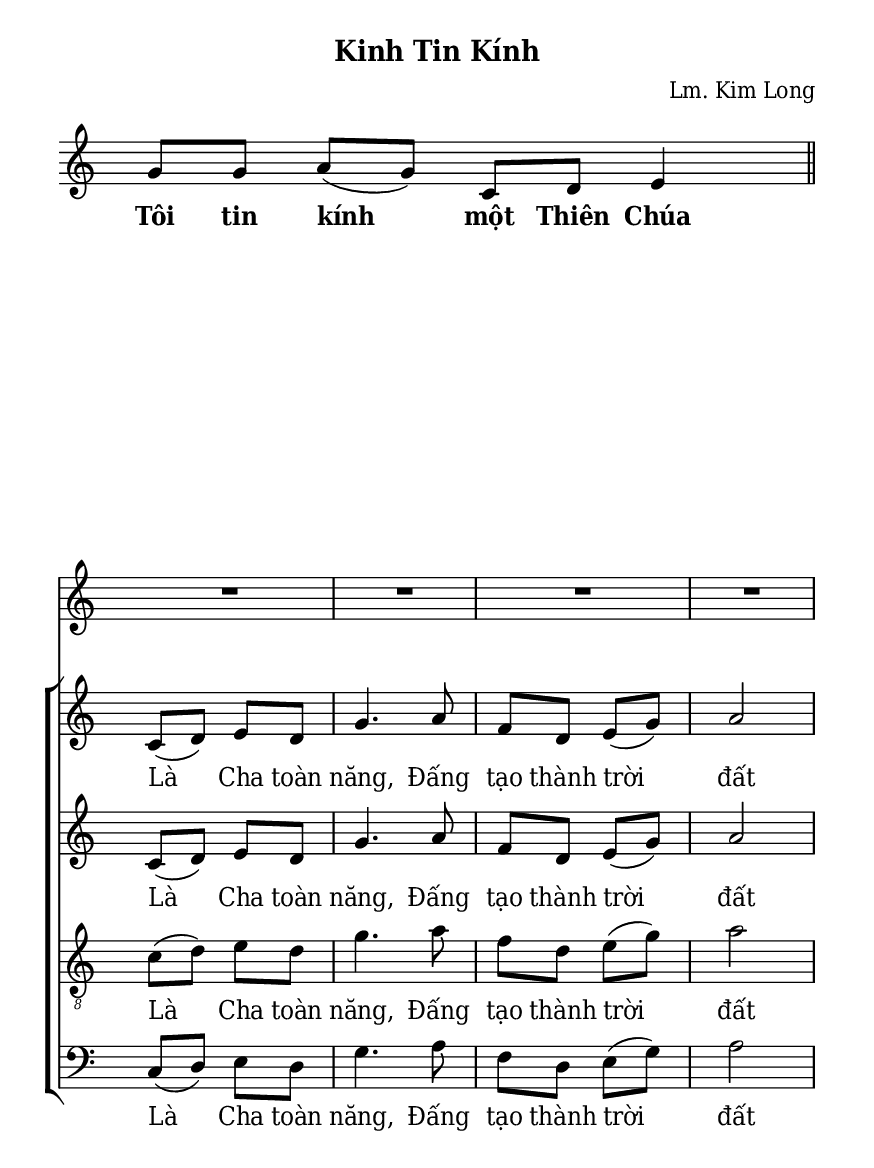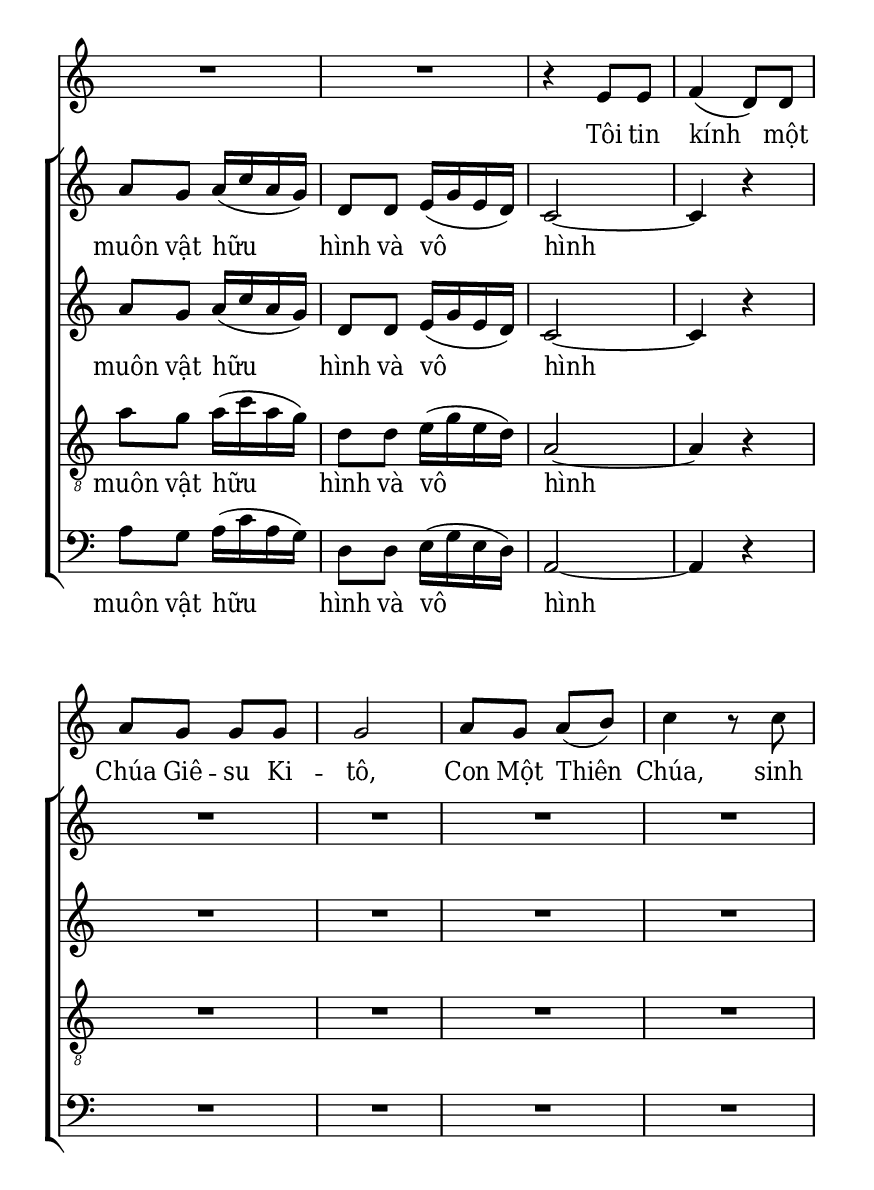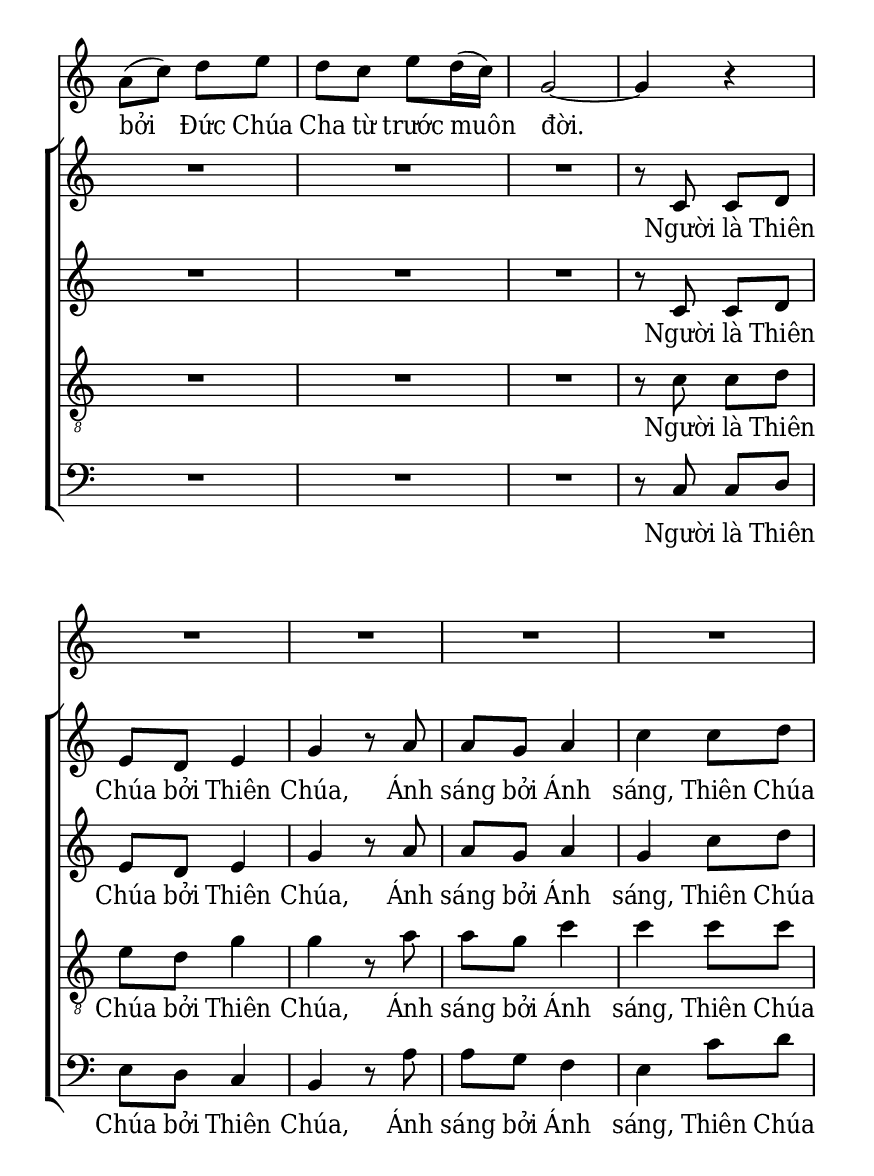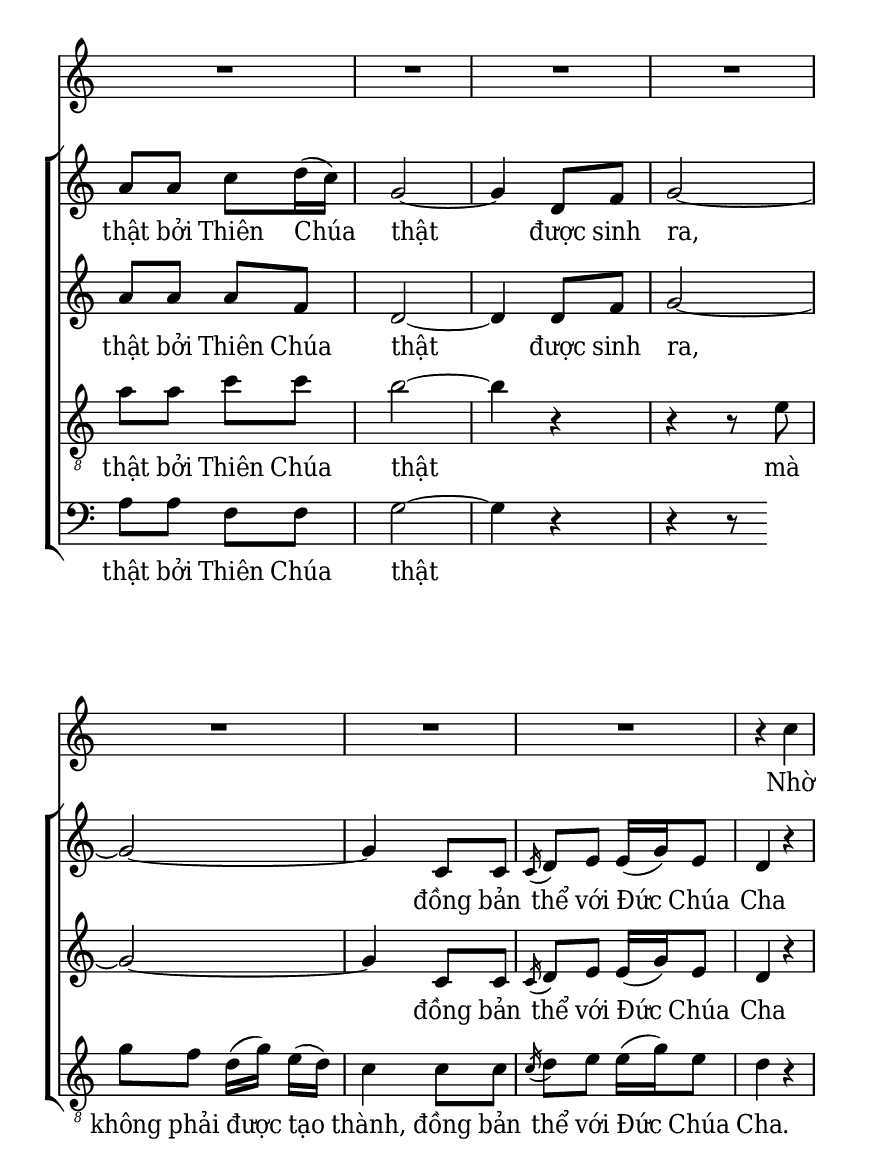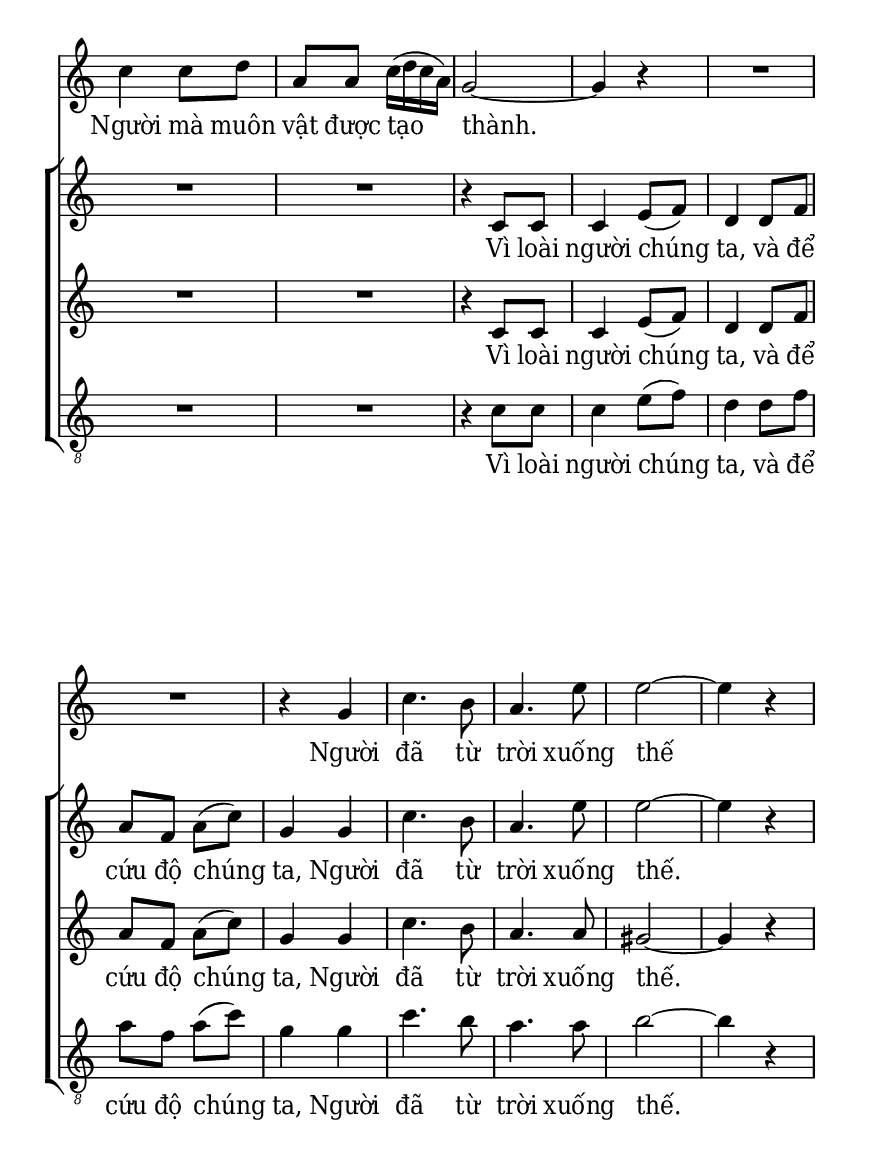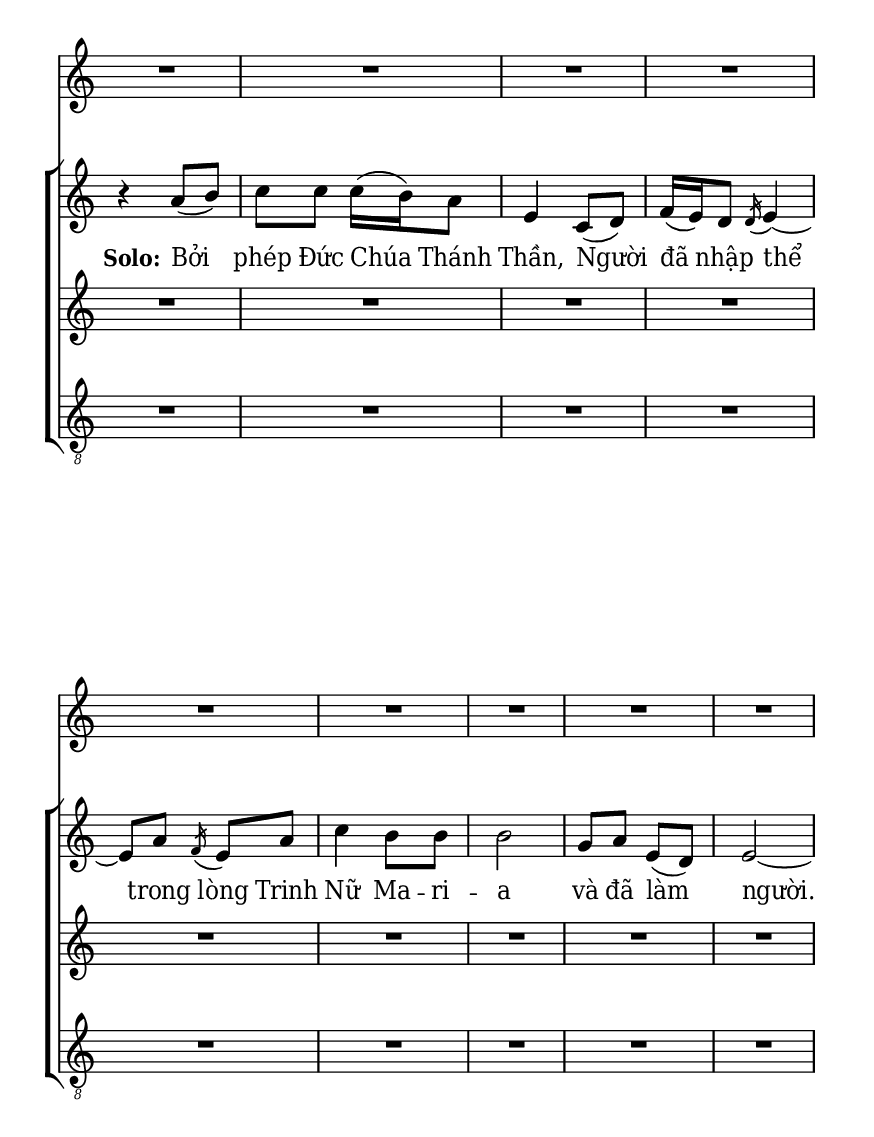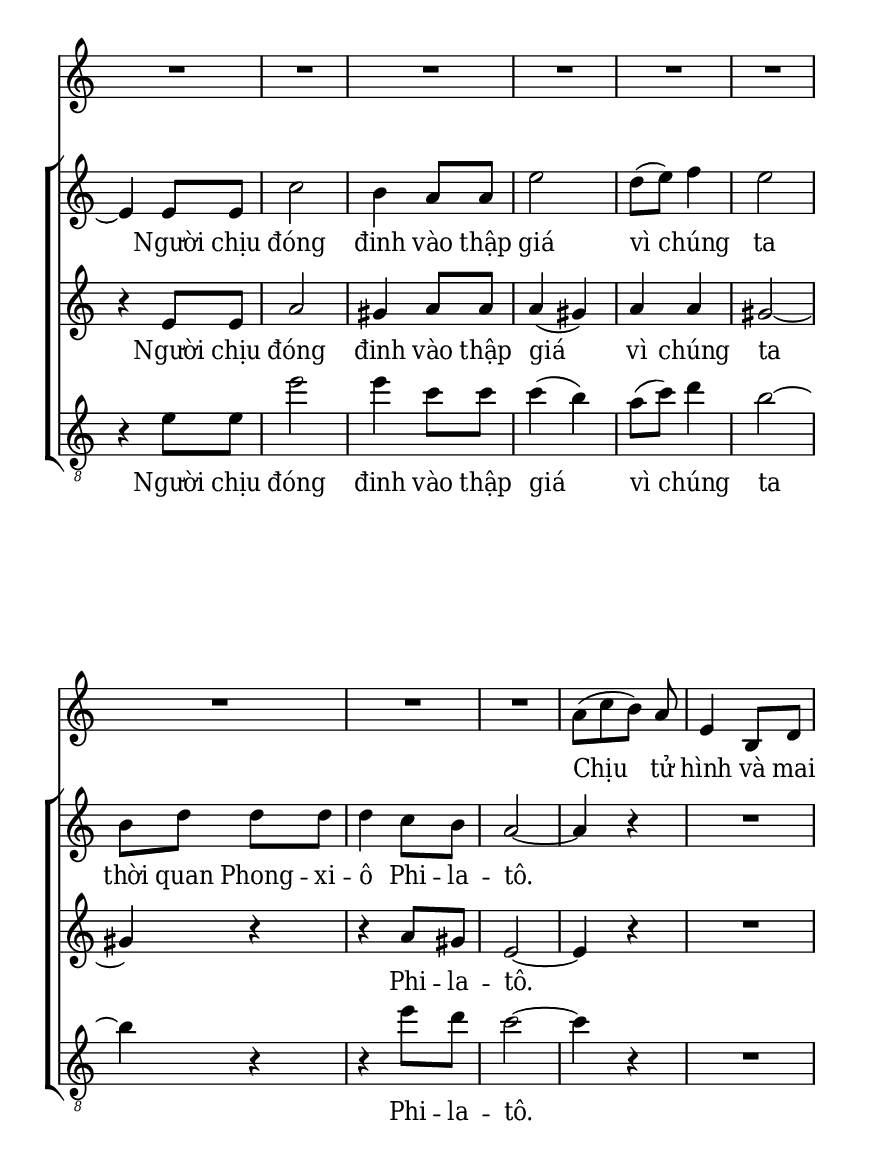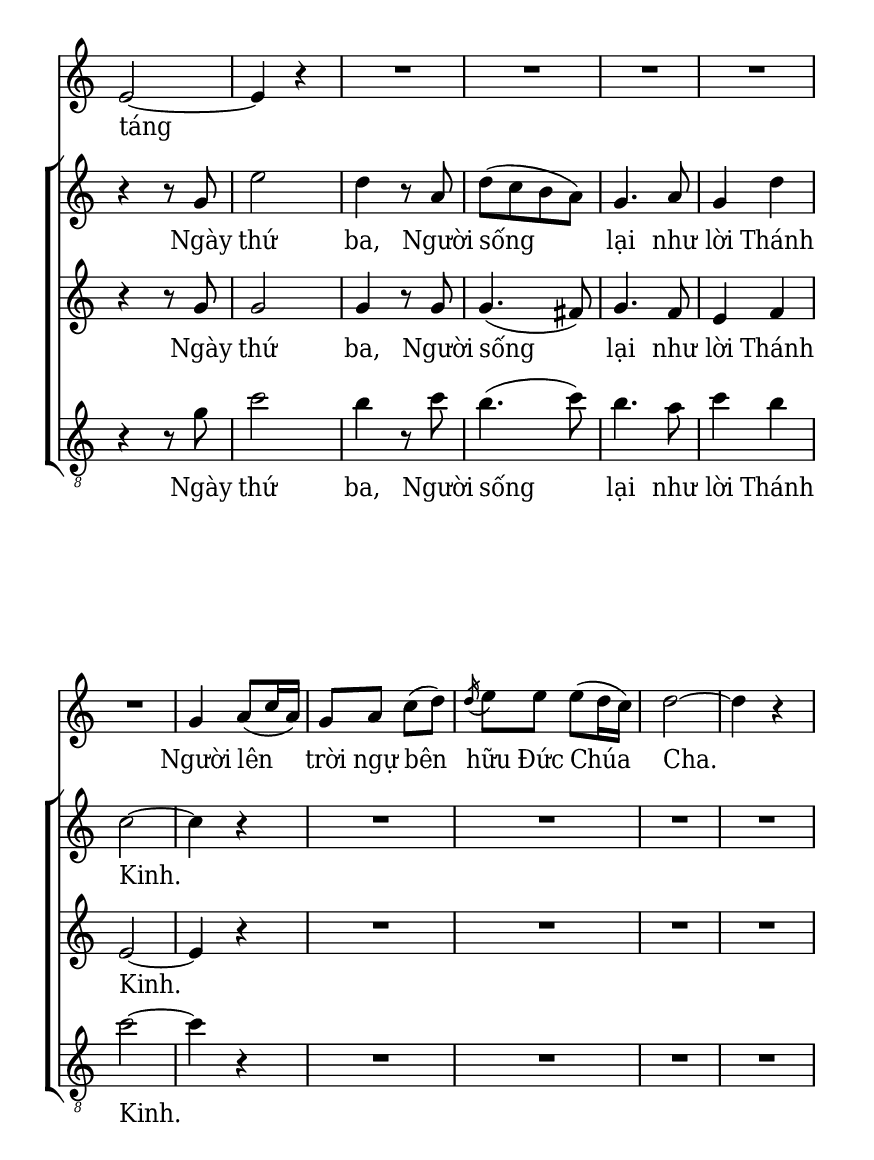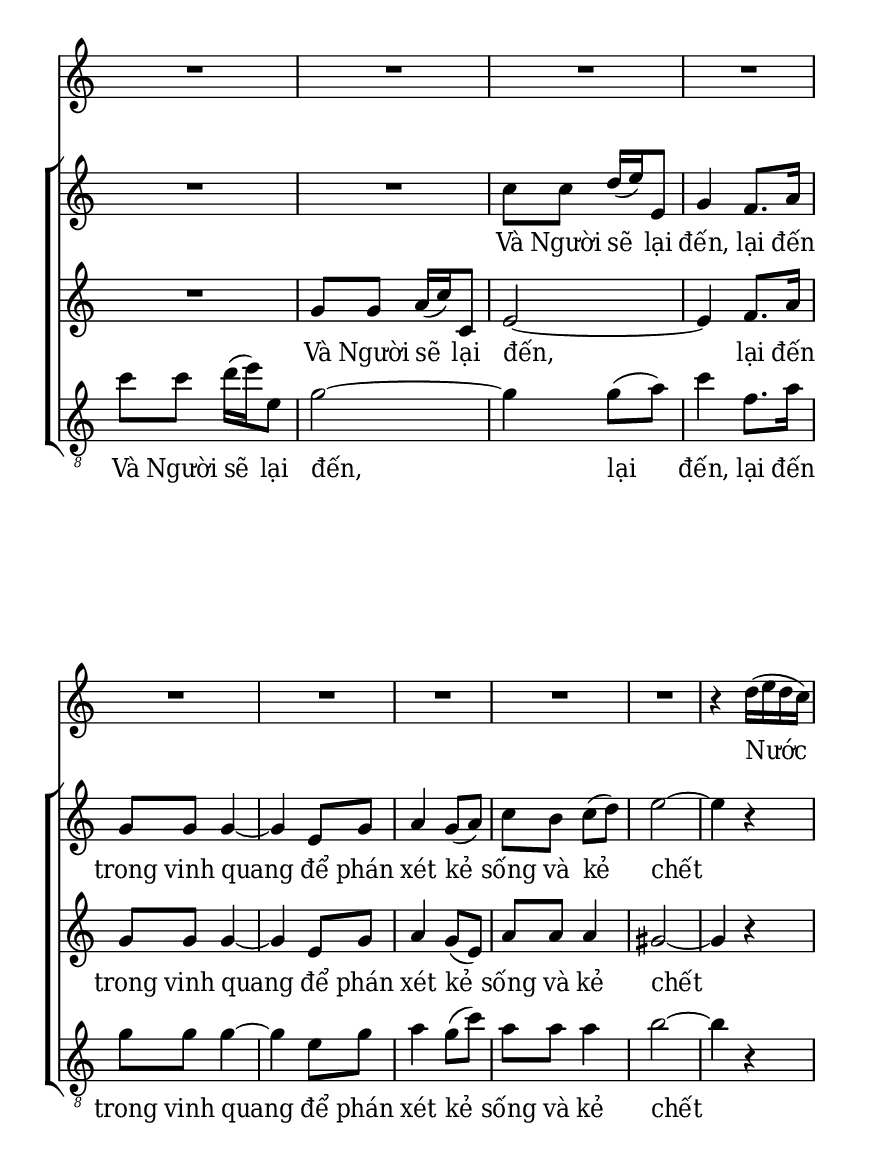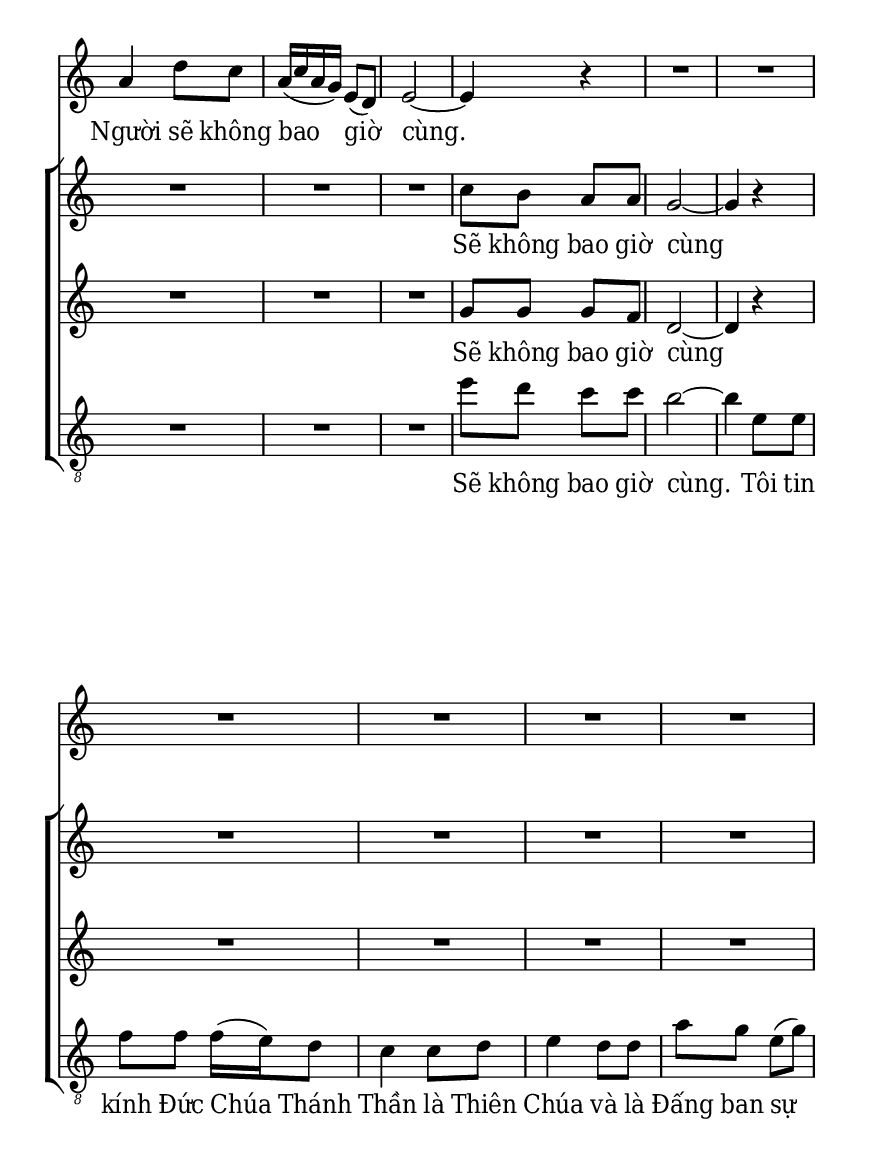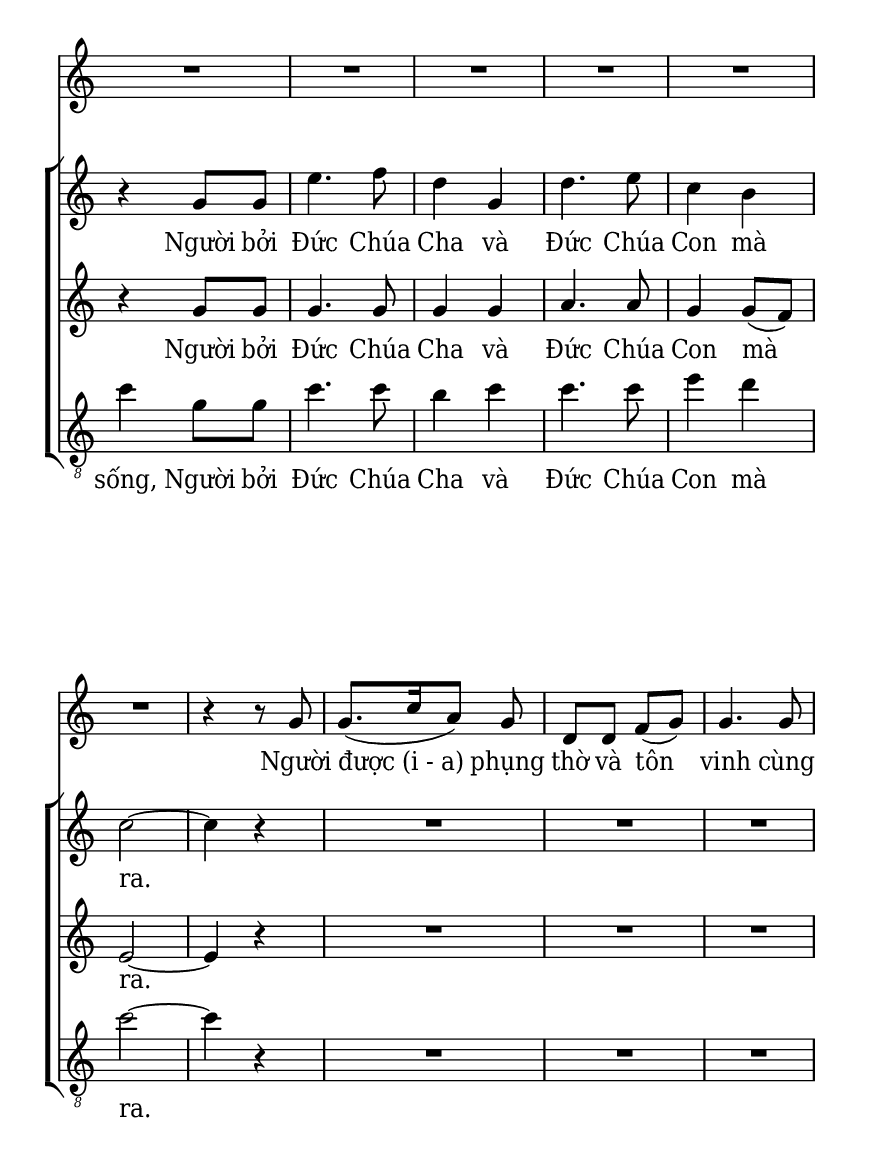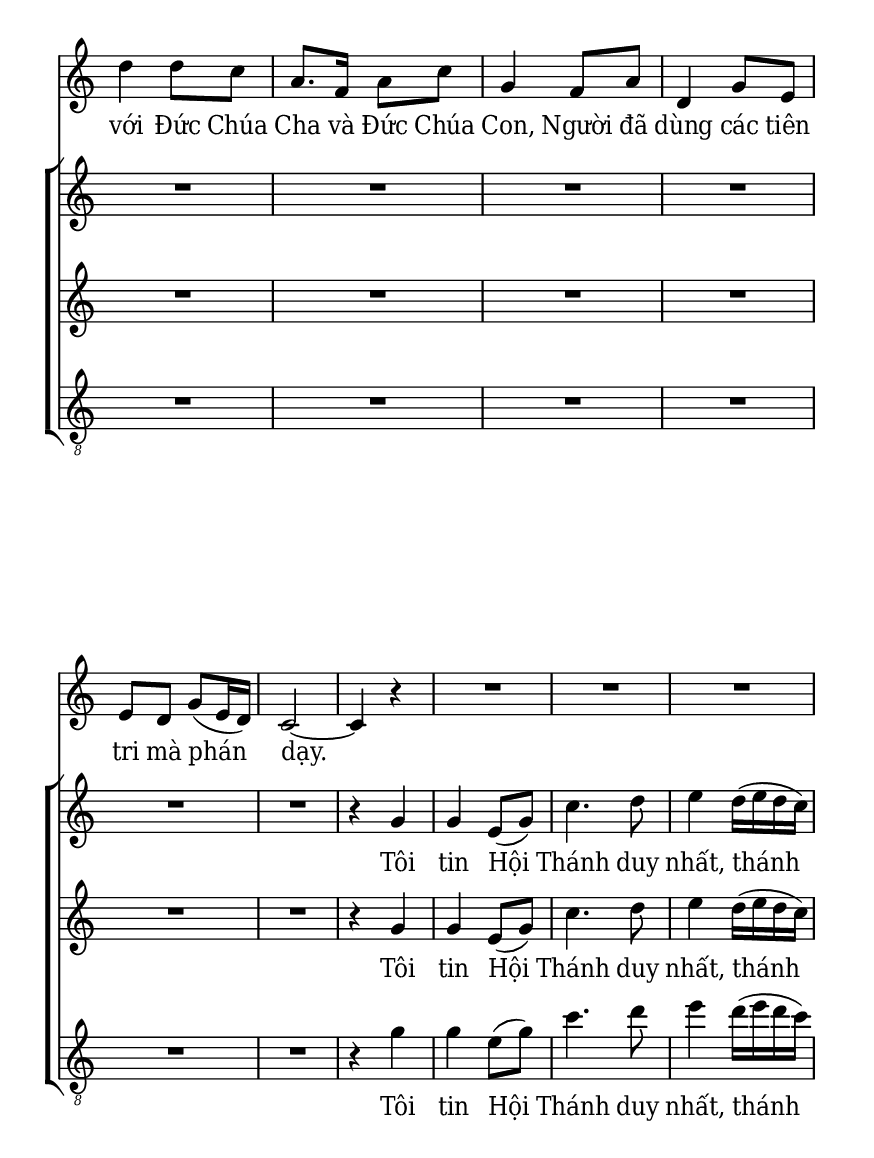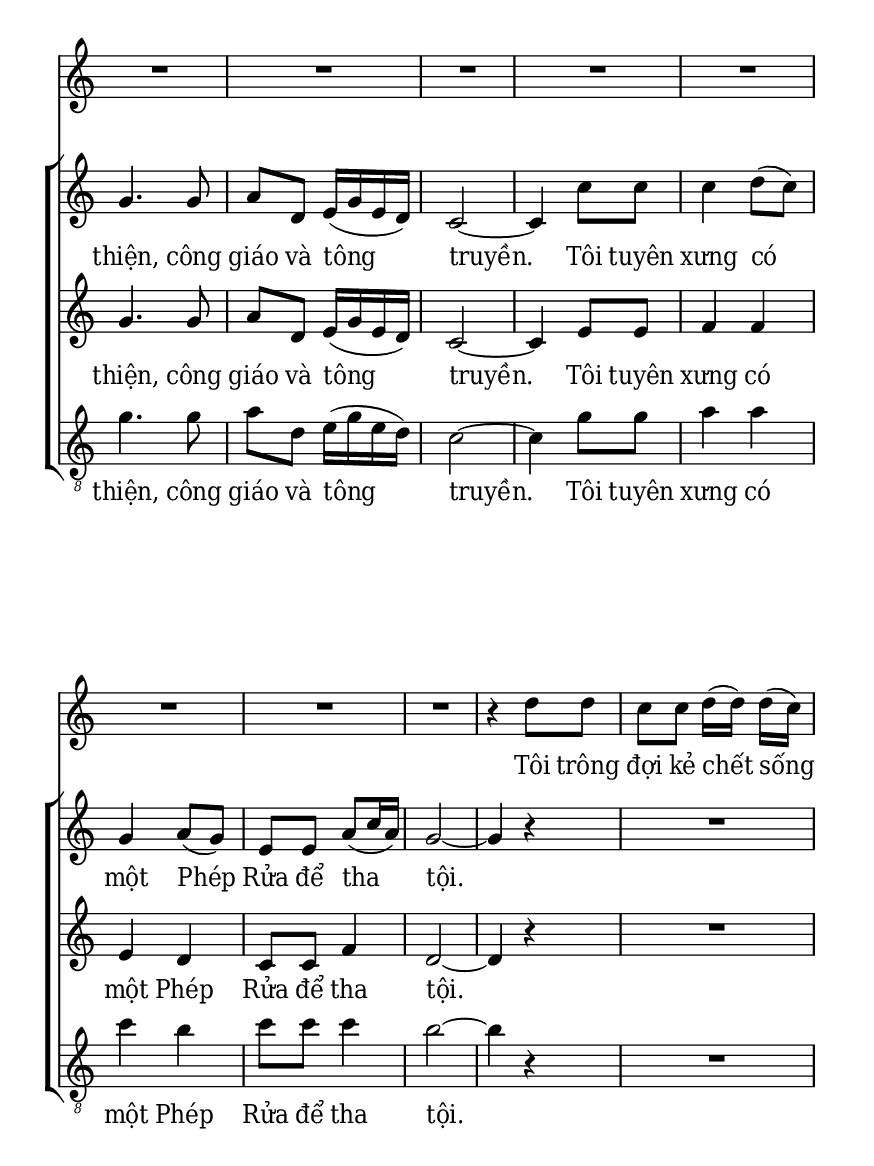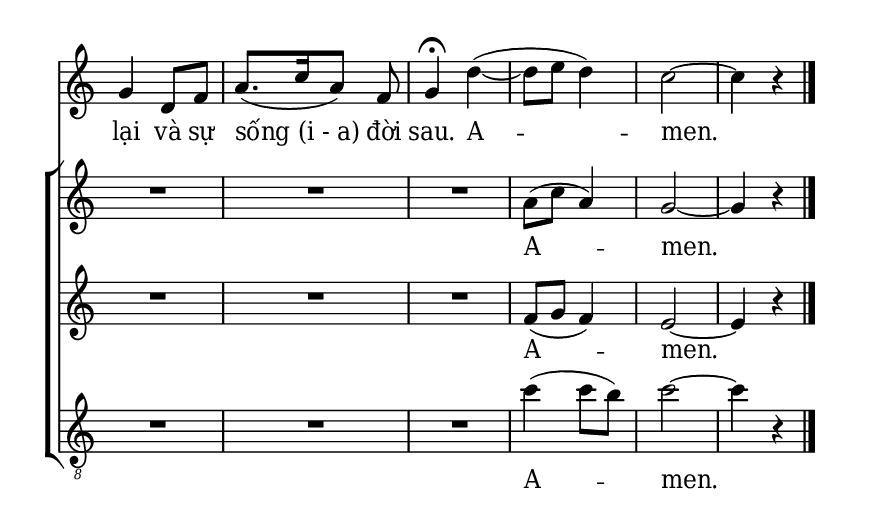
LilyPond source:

% Cài đặt chung
\version "2.22.1"
\include "english.ly"

\header {
  subtitle = \markup { \huge \bold "Kinh Tin Kính" }
  composer = "Lm. Kim Long"
  %arranger = " "
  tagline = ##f
}

% Nhạc điệp khúc
nhacDiepKhucXuong = \relative c'' {
  \override Score.BarLine.break-visibility = ##(#f #f #f)
  g8 g a ([g]) c, d e4
  \override Score.BarLine.break-visibility = ##(#t #t #t)
  \bar "||"
}

nhacDiepKhucChuTe = \relative c' {
  R2*6
  r4 e8 e |
  f4 (d8) d |
  a' g g g |
  g2 |
  a8 g a (b) |
  c4 r8 c |
  a (c) d e |
  d c e d16 (c) |
  g2 ~ |
  g4 r |
  R2*11
  r4 c |
  c c8 d |
  a a c16 (d c a) |
  g2 ~ |
  g4 r |
  R2*2
  r4 g |
  c4. b8 |
  a4. e'8 |
  e2 ~ |
  e4 r |
  R2*18
  a,8 ([c b]) a |
  e4 b8 d |
  e2 ~ |
  e4 r |
  R2*5
  g4 a8 (c16 a) |
  g8 a c (d) |
  \slashedGrace { d16 ( } e8) e e (d16 c) |
  d2 ~ |
  d4 r |
  R2*9
  r4 d16 (e d c) |
  a4 d8 c |
  a16 (c a g) e8 (d) |
  e2 ~ |
  e4 r |
  R2*12
  r4 r8 g |
  g8. ([c16 a8]) g |
  d d f (g) |
  g4. g8 |
  d'4 d8 c |
  a8. f16 a8 c |
  g4 f8 a |
  d,4 g8 e |
  e d g (e16 d) |
  c2 ~ |
  c4 r |
  R2*11
  r4 d'8 d |
  c c d16 ([d]) d ([c]) |
  g4 d8 f |
  a8. ([c16 a8]) f |
  g4 \fermata d' ( _~ |
  d8 e d4) |
  c2 ~ |
  c4 r \bar "|."
}

nhacDiepKhucSop = \relative c' {
  c8 (d) e d |
  g4. a8 |
  f d e (g) |
  a2 |
  a8 g a16 (c a g) |
  d8 d e16 (g e d) |
  c2 ~ |
  c4 r |
  R2*7
  r8 c c d |
  e d e4 |
  g r8 a |
  a g a4 |
  c c8 d |
  a a c d16 (c) |
  g2 ~ |
  g4 d8 f |
  g2 ~ |
  g ~ |
  g4 c,8 c |
  \slashedGrace { c16 ( } d8) e e16 (g) e8 |
  d4 r |
  R2*2
  r4 c8 c |
  c4 e8 (f) |
  d4 d8 f |
  a f a(c) |
  g4 g |
  c4. b8 |
  a4. e'8 |
  e2 ~ |
  e4 r |
  r a,8 (b) |
  c c c16 (b) a8 |
  e4 c8 (d) |
  f16 (e) d8 \slashedGrace { d16 ( } e4) ~ |
  e8 a \slashedGrace { f16 ( } e8) a |
  c4 b8 b |
  b2 |
  g8 a e (d) |
  e2 ~ |
  e4 e8 e |
  c'2 |
  b4 a8 a |
  e'2 |
  d8 (e) f4 |
  e2 |
  b8 d d d |
  d4 c8 b |
  a2 ~ |
  a4 r |
  R2
  r4 r8 g |
  e'2 |
  d4 r8 a |
  d ([c b a]) |
  g4. a8 |
  g4 d' |
  c2 ~ |
  c4 r |
  R2*6
  c8 c d16 (e) e,8 |
  g4 f8. a16 |
  g8 g g4 ~ |
  g e8 g |
  a4 g8 (a) |
  c b c (d) |
  e2 ~ |
  e4 r |
  R2*3
  c8 b a a |
  g2 ~ |
  g4 r |
  R2*4
  r4 g8 g |
  e'4. f8 |
  d4 g, |
  d'4. e8 |
  c4 b |
  c2 ~ |
  c4 r |
  R2*9
  r4 g |
  g e8 (g) |
  c4. d8 |
  e4 d16 (e d c) |
  g4. g8 |
  a d, e16 (g e d) |
  c2 ~ |
  c4 c'8 c |
  c4 d8 (c) |
  g4 a8 (g) |
  e e a (c16 a) |
  g2 ~ |
  g4 r |
  R2*4
  a8 (c a4) |
  g2 ~ |
  g4 r
}

nhacDiepKhucAlto = \relative c' {
  c8 (d) e d |
  g4. a8 |
  f d e (g) |
  a2 |
  a8 g a16 (c a g) |
  d8 d e16 (g e d) |
  c2 ~ |
  c4 r |
  R2*7
  r8 c c d |
  e d e4 |
  g r8 a |
  a g a4 |
  g4 c8 d |
  a a a f |
  d2 ~ |
  d4 d8 f |
  g2 ~ |
  g ~ |
  g4 c,8 c |
  \slashedGrace { c16 ( } d8) e e16 (g) e8 |
  d4 r |
  R2*2
  r4 c8 c |
  c4 e8 (f) |
  d4 d8 f |
  a f a(c) |
  g4 g |
  c4. b8 |
  a4. a8 |
  gs2 ~ |
  gs4 r |
  R2*9
  r4 e8 e |
  a2 |
  gs4 a8 a |
  a4 (gs) |
  a4 a |
  gs2 ~ |
  gs4 r |
  r a8 gs |
  e2 ~ |
  e4 r |
  R2
  r4 r8 g |
  g2 |
  g4 r8 g |
  g4. (fs8) |
  g4. f8 |
  e4 f |
  e2 ~ |
  e4 r |
  R2*5
  g8 g a16 (c) c,8 |
  e2 ~ |
  e4 f8. a16 |
  g8 g g4 ~ |
  g e8 g |
  a4 g8 (e) |
  a a a4 |
  gs2 ~ |
  gs4 r |
  R2*3
  g8 g g f |
  d2 ~ |
  d4 r |
  R2*4
  r4 g8 g |
  g4. g8 |
  g4 g |
  a4. a8 |
  g4 g8 (f) |
  e2 ~ |
  e4 r |
  R2*9
  r4 g |
  g e8 (g) |
  c4. d8 |
  e4 d16 (e d c) |
  g4. g8 |
  a d, e16 (g e d) |
  c2 ~ |
  c4 e8 e |
  f4 f |
  e d |
  c8 c f4 |
  d2 ~ |
  d4 r |
  R2*4
  f8 (g f4) |
  e2 ~ |
  e4 r
}

nhacDiepKhucTenor = \relative c' {
  c8 (d) e d |
  g4. a8 |
  f d e (g) |
  a2 |
  a8 g a16 (c a g) |
  d8 d e16 (g e d) |
  a2 ~ |
  a4 r |
  R2*7
  r8 c c d |
  e d g4 |
  g r8 a |
  a g c4 |
  c c8 c |
  a a c c |
  b2 ~ |
  b4 r |
  r r8 e, |
  g f d16 ([g]) e ([d]) |
  c4 c8 c |
  \slashedGrace { c16 ( } d8) e e16 (g) e8 |
  d4 r |
  R2*2
  r4 c8 c |
  c4 e8 (f) |
  d4 d8 f |
  a f a (c) |
  g4 g |
  c4. b8 |
  a4. a8 |
  b2 ~ |
  b4 r |
  R2*9
  r4 e,8 e |
  e'2 |
  e4 c8 c |
  c4 (b) |
  a8 (c) d4 |
  b2 ~ |
  b4 r |
  r e8 d |
  c2 ~ |
  c4 r |
  R2
  r4 r8 g |
  c2 |
  b4 r8 c |
  b4. (c8) |
  b4. a8 |
  c4 b |
  c2 ~ |
  c4 r |
  R2*4
  c8 c d16 (e) e,8 |
  g2 ~ |
  g4 g8 (a) |
  c4 f,8. a16 |
  g8 g g4 ~ |
  g e8 g |
  a4 g8 (c) |
  a a a4 |
  b2 ~ |
  b4 r |
  R2*3
  e8 d c c |
  b2 ~ |
  b4 e,8 e |
  f f f16 (e) d8 |
  c4 c8 d |
  e4 d8 d |
  a' g e (g) |
  c4 g8 g |
  c4. c8 |
  b4 c |
  c4. c8 |
  e4 d |
  c2 ~ |
  c4 r |
  R2*9
  r4 g4 |
  g e8 (g) |
  c4. d8 |
  e4 d16 (e d c) |
  g4. g8 |
  a d, e16 (g e d) |
  c2 ~ |
  c4 g'8 g |
  a4 a 
  c b |
  c8 c c4 |
  b2 ~ |
  b4 r |
  R2*4
  c4 (c8 b) |
  c2 ~ |
  c4 r
}

nhacDiepKhucBas = \relative c {
  c8 (d) e d |
  g4. a8 |
  f d e (g) |
  a2 |
  a8 g a16 (c a g) |
  d8 d e16 (g e d) |
  a2 ~ |
  a4 r |
  R2*7
  r8 c c d |
  e d c4 |
  b4 r8 a' |
  a g f4 |
  e c'8 d |
  a a f f |
  g2 ~ |
  g4 r |
  r4 r8
}

% Lời điệp khúc
loiDiepKhucXuong = \lyricmode {
  \override Lyrics.LyricText.font-series = #'bold
  Tôi tin kính một Thiên Chúa
}

loiDiepKhucChuTe = \lyricmode {
  Tôi tin kính một Chúa Giê -- su Ki -- tô,
  Con Một Thiên Chúa, sinh bởi Đức Chúa Cha từ trước muôn đời.
  Nhờ Người mà muôn vật được tạo thành.
  Người đã từ trời xuống thế
  Chịu tử hình và mai táng
  Người lên trời ngự bên hữu Đức Chúa Cha.
  Nước Người sẽ không bao giờ cùng.
  Người "được (i - a)" phụng thờ và tôn vinh
  cùng với Đức Chúa Cha và Đức Chúa Con,
  Người đã dùng các tiên tri mà phán dạy.
  Tôi trông đợi kẻ chết sống lại
  và sự "sống (i - a)" đời sau.
  A -- men.
}

loiDiepKhucSop = \lyricmode {
  Là Cha toàn năng,
  Đấng tạo thành trời đất muôn vật hữu hình và vô hình
  Người là Thiên Chúa bởi Thiên Chúa,
  Ánh sáng bởi Ánh sáng,
  Thiên Chúa thật bởi Thiên Chúa thật
  được sinh ra, đồng bản thể với Đức Chúa Cha
  Vì loài người chúng ta, và để cứu độ chúng ta,
  Người đã từ trời xuống thế.
  \set stanza = "Solo:"
  Bởi phép Đức Chúa Thánh Thần,
  Người đã nhập thể trong lòng Trinh Nữ Ma -- ri -- a
  và đã làm người.
  Người chịu đóng đinh vào thập giá vì chúng ta
  thời quan Phong -- xi -- ô Phi -- la -- tô.
  Ngày thứ ba, Người sống lại như lời Thánh Kinh.
  Và Người sẽ lại đến, lại đến trong vinh quang
  để phán xét kẻ sống và kẻ chết
  Sẽ không bao giờ cùng
  Người bởi Đức Chúa Cha và Đức Chúa Con mà ra.
  Tôi tin Hội Thánh duy nhất, thánh thiện,
  công giáo và tông truyền.
  Tôi tuyên xưng có một Phép Rửa để tha tội.
  A -- men.
}

loiDiepKhucAlto = \lyricmode {
  Là Cha toàn năng,
  Đấng tạo thành trời đất muôn vật hữu hình và vô hình
  Người là Thiên Chúa bởi Thiên Chúa,
  Ánh sáng bởi Ánh sáng,
  Thiên Chúa thật bởi Thiên Chúa thật
  được sinh ra, đồng bản thể với Đức Chúa Cha
  Vì loài người chúng ta, và để cứu độ chúng ta,
  Người đã từ trời xuống thế.
  
  Người chịu đóng đinh vào thập giá vì chúng ta
  Phi -- la -- tô.
  Ngày thứ ba, Người sống lại như lời Thánh Kinh.
  Và Người sẽ lại đến, lại đến trong vinh quang
  để phán xét kẻ sống và kẻ chết
  Sẽ không bao giờ cùng
  Người bởi Đức Chúa Cha và Đức Chúa Con mà ra.
  Tôi tin Hội Thánh duy nhất, thánh thiện,
  công giáo và tông truyền.
  Tôi tuyên xưng có một Phép Rửa để tha tội.
  A -- men.
}

loiDiepKhucTenor = \lyricmode {
  Là Cha toàn năng,
  Đấng tạo thành trời đất muôn vật hữu hình và vô hình
  Người là Thiên Chúa bởi Thiên Chúa,
  Ánh sáng bởi Ánh sáng,
  Thiên Chúa thật bởi Thiên Chúa thật
  mà không phải được tạo thành,
  đồng bản thể với Đức Chúa Cha.
  Vì loài người chúng ta, và để cứu độ chúng ta,
  Người đã từ trời xuống thế.
  Người chịu đóng đinh vào thập giá vì chúng ta
  Phi -- la -- tô.
  Ngày thứ ba, Người sống lại như lời Thánh Kinh.
  Và Người sẽ lại đến,
  lại đến, lại đến trong vinh quang
  để phán xét kẻ sống và kẻ chết
  Sẽ không bao giờ cùng.
  Tôi tin kính Đức Chúa Thánh Thần là Thiên Chúa
  và là Đấng ban sự sống,
  Người bởi Đức Chúa Cha và Đức Chúa Con mà ra.
  Tôi tin Hội Thánh duy nhất, thánh thiện,
  công giáo và tông truyền.
  Tôi tuyên xưng có một Phép Rửa để tha tội.
  A -- men.
}

loiDiepKhucBas = \lyricmode {
  Là Cha toàn năng,
  Đấng tạo thành trời đất muôn vật hữu hình và vô hình
  Người là Thiên Chúa bởi Thiên Chúa,
  Ánh sáng bởi Ánh sáng,
  Thiên Chúa thật bởi Thiên Chúa thật
  mà không phải được tạo thành,
  đồng bản thể với Đức Chúa Cha.
  Vì loài người chúng ta, và để cứu độ chúng ta,
  Người đã từ trời xuống thế.
  Người chịu đóng đinh vào thập giá vì chúng ta
  Phi -- la -- tô.
  Ngày thứ ba, Người sống lại như lời Thánh Kinh.
  Và Người sẽ lại đến,
  đến lại lại đến trong vinh quang
  để phán xét kẻ sống và kẻ chết
  Sẽ không bao giờ cùng.
  Tôi tin kính Đức Chúa Thánh Thần là Thiên Chúa
  và là Đấng ban sự sống,
  Người bởi Đức Chúa Cha và Đức Chúa Con mà ra.
  Tôi tin Hội Thánh duy nhất, thánh thiện,
  công giáo và tông truyền.
  Tôi tuyên xưng có một Phép Rửa để tha tội.
  A -- men.
}

% Dàn trang
\paper {
  #(set-paper-size "a5")
  top-margin = 10\mm
  bottom-margin = 10\mm
  left-margin = 10\mm
  right-margin = 10\mm
  indent = #0
  #(define fonts
	 (make-pango-font-tree "Deja Vu Serif Condensed"
	 		       "Deja Vu Serif Condensed"
			       "Deja Vu Serif Condensed"
			       (/ 20 20)))
  print-page-number = ##f
}

TongNhip = {
  \key c \major \time 2/4
  \set Timing.beamExceptions = #'()
  \set Timing.baseMoment = #(ly:make-moment 1/4)
}

\score {
  \new ChoirStaff <<
    \new Staff <<
        \clef treble
        \new Voice = xuong {
          \TongNhip \nhacDiepKhucXuong
        }
        \new Lyrics \lyricsto xuong \loiDiepKhucXuong
    >>
  >>
  \layout {
    \override Staff.TimeSignature.transparent = ##t
    ragged-right = ##f
  }
}

\score {
  <<
    \new Staff <<
        \clef treble
        \new Voice = chuTe {
          \TongNhip \nhacDiepKhucChuTe
        }
        \new Lyrics \lyricsto chuTe \loiDiepKhucChuTe
    >>
    \new ChoirStaff <<
      \new Staff <<
          \clef treble
          \new Voice = beSop {
            \TongNhip \nhacDiepKhucSop
          }
          \new Lyrics \lyricsto beSop \loiDiepKhucSop
      >>
      \new Staff <<
          \clef treble
          \new Voice = beAlto {
            \TongNhip \nhacDiepKhucAlto
          }
          \new Lyrics \lyricsto beAlto \loiDiepKhucAlto
      >>
      \new Staff <<
          \clef "violin_8"
          \new Voice = beTenor {
            \TongNhip \nhacDiepKhucTenor
          }
          \new Lyrics \lyricsto beTenor \loiDiepKhucTenor
      >>
      \new Staff <<
          \clef bass
          \new Voice = beBas {
            \TongNhip \nhacDiepKhucBas
          }
          \new Lyrics \lyricsto beBas \loiDiepKhucBas
      >>
    >>
  >>
  \layout {
    \override Staff.TimeSignature.transparent = ##t
    \override Lyrics.LyricSpace.minimum-distance = #0.6
    \override LyricHyphen.minimum-distance = #2
    \override Score.BarNumber.break-visibility = ##(#f #f #f)
    \override Score.SpacingSpanner.uniform-stretching = ##t
  }
}
